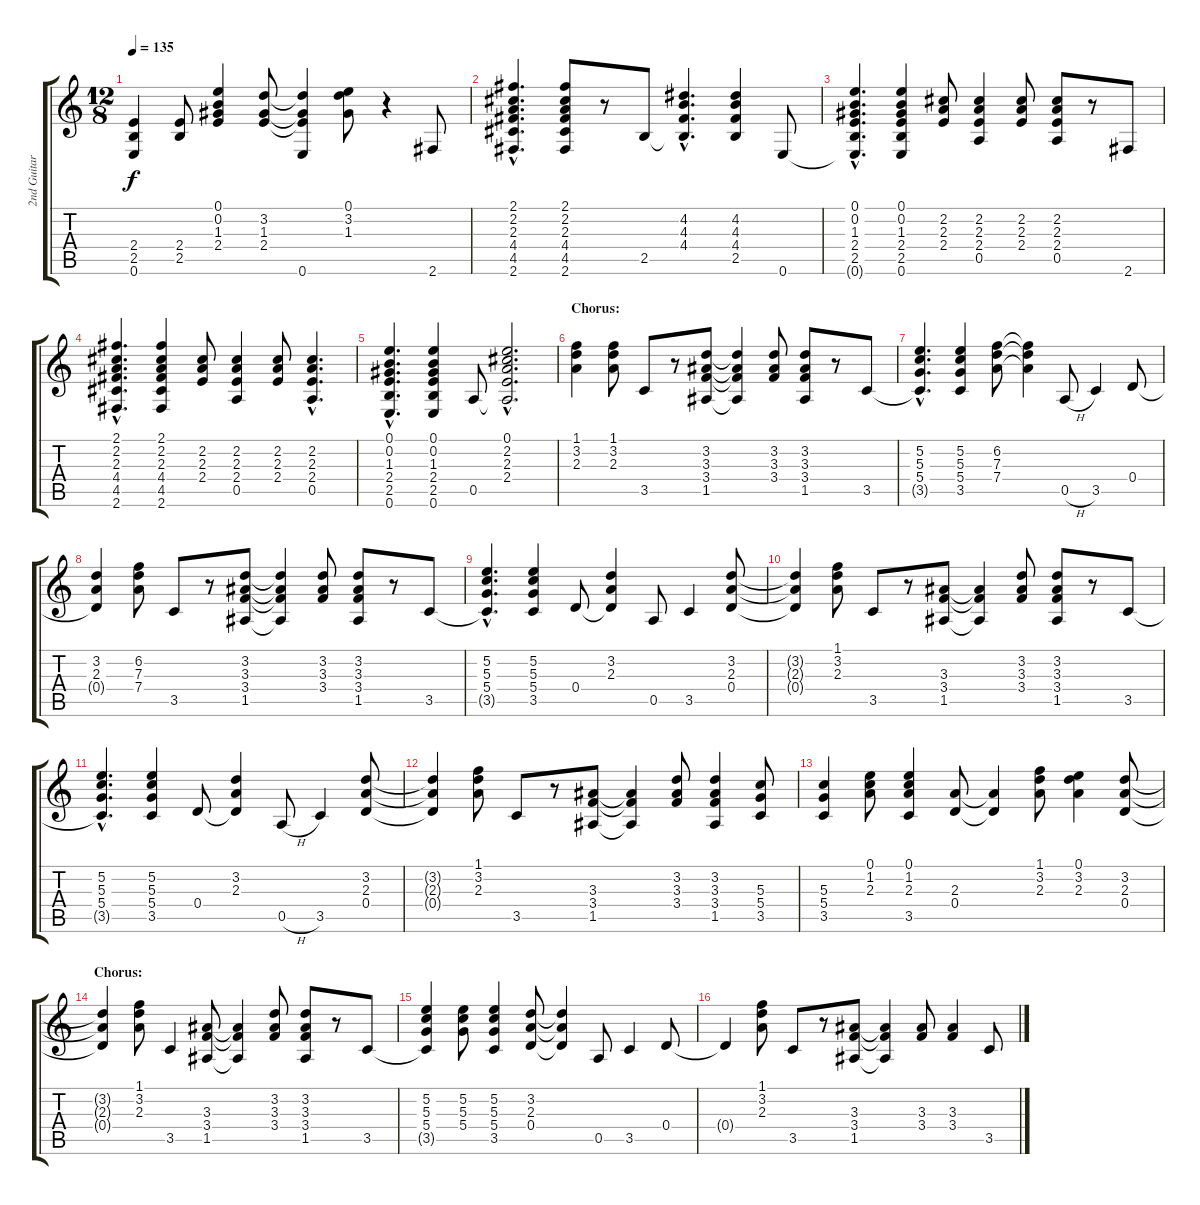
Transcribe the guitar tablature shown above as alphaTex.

\track ("2nd Guitar" "2nd Guitar") {instrument electricguitarjazz}
\staff {score tabs}
\tuning (E4 B3 G3 D3 A2 E2) {hide}
\ts (12 8)
\tempo 135
\clef g2
\ks c
(2.4 2.5 0.6).4{dy f} (2.4 2.5).8 (0.1 0.2 1.3 2.4).4 (3.2 1.3 2.4).8 (3.2{t} 1.3{t} 2.4{t} 0.6).4 (0.1 3.2 1.3).8 r.4 2.6.8 |
(2.1{hac} 2.2{hac} 2.3{hac} 4.4{hac} 4.5{hac} 2.6{hac}).4{d} (2.1 2.2 2.3 4.4 4.5 2.6).8 r.8 2.5.8 (4.2{hac} 4.3{hac} 4.4{hac} 2.5{hac t}).4{d} (4.2 4.3 4.4 2.5).4 0.6.8 |
(0.1{hac} 0.2{hac} 1.3{hac} 2.4{hac} 2.5{hac} 0.6{hac t}).4{d} (0.1 0.2 1.3 2.4 2.5 0.6).4 (2.2 2.3 2.4).8 (2.2 2.3 2.4 0.5).4 (2.2 2.3 2.4).8 (2.2 2.3 2.4 0.5).8 r.8 2.6.8 |
(2.1{hac} 2.2{hac} 2.3{hac} 4.4{hac} 4.5{hac} 2.6{hac}).4{d} (2.1 2.2 2.3 4.4 4.5 2.6).4 (2.2 2.3 2.4).8 (2.2 2.3 2.4 0.5).4 (2.2 2.3 2.4).8 (2.2{hac} 2.3{hac} 2.4{hac} 0.5{hac}).4{d} |
(0.1{hac} 0.2{hac} 1.3{hac} 2.4{hac} 2.5{hac} 0.6{hac}).4{d} (0.1 0.2 1.3 2.4 2.5 0.6).4 0.5.8 (0.1{hac} 2.2{hac} 2.3{hac} 2.4{hac} 0.5{hac t}).2{d} |
\section ("" "Chorus:")
(1.1 3.2 2.3).4 (1.1 3.2 2.3).8 3.5.8 r.8 (3.2 3.3 3.4 1.5).8 (3.2{t} 3.3{t} 3.4{t} 1.5{t}).4 (3.2 3.3 3.4).8 (3.2 3.3 3.4 1.5).8 r.8 3.5.8 |
(5.2{hac} 5.3{hac} 5.4{hac} 3.5{hac t}).4{d} (5.2 5.3 5.4 3.5).4 (6.2 7.3 7.4).8 (6.2{t} 7.3{t} 7.4{t}).4 0.5{h}.8 3.5.4 0.4.8 |
(3.2 2.3 0.4{t}).4 (6.2 7.3 7.4).8 3.5.8 r.8 (3.2 3.3 3.4 1.5).8 (3.2{t} 3.3{t} 3.4{t} 1.5{t}).4 (3.2 3.3 3.4).8 (3.2 3.3 3.4 1.5).8 r.8 3.5.8 |
(5.2{hac} 5.3{hac} 5.4{hac} 3.5{hac t}).4{d} (5.2 5.3 5.4 3.5).4 0.4.8 (3.2 2.3 0.4{t}).4 0.5.8 3.5.4 (3.2 2.3 0.4).8 |
(3.2{t} 2.3{t} 0.4{t}).4 (1.1 3.2 2.3).8 3.5.8 r.8 (3.3 3.4 1.5).8 (3.3{t} 3.4{t} 1.5{t}).4 (3.2 3.3 3.4).8 (3.2 3.3 3.4 1.5).8 r.8 3.5.8 |
(5.2{hac} 5.3{hac} 5.4{hac} 3.5{hac t}).4{d} (5.2 5.3 5.4 3.5).4 0.4.8 (3.2 2.3 0.4{t}).4 0.5{h}.8 3.5.4 (3.2 2.3 0.4).8 |
(3.2{t} 2.3{t} 0.4{t}).4 (1.1 3.2 2.3).8 3.5.8 r.8 (3.3 3.4 1.5).8 (3.3{t} 3.4{t} 1.5{t}).4 (3.2 3.3 3.4).8 (3.2 3.3 3.4 1.5).4 (5.3 5.4 3.5).8 |
(5.3 5.4 3.5).4 (0.1 1.2 2.3).8 (0.1 1.2 2.3 3.5).4 (2.3 0.4).8 (2.3{t} 0.4{t}).4 (1.1 3.2 2.3).8 (0.1 3.2 2.3).4 (3.2 2.3 0.4).8 |
\section ("" "Chorus:")
(3.2{t} 2.3{t} 0.4{t}).4 (1.1 3.2 2.3).8 3.5.4 (3.3 3.4 1.5).8 (3.3{t} 3.4{t} 1.5{t}).4 (3.2 3.3 3.4).8 (3.2 3.3 3.4 1.5).8 r.8 3.5.8 |
(5.2 5.3 5.4 3.5{t}).4 (5.2 5.3 5.4).8 (5.2 5.3 5.4 3.5).4 (3.2 2.3 0.4).8 (3.2{t} 2.3{t} 0.4{t}).4 0.5.8 3.5.4 0.4.8 |
0.4{t}.4 (1.1 3.2 2.3).8 3.5.8 r.8 (3.3 3.4 1.5).8 (3.3{t} 3.4{t} 1.5{t}).4 (3.3 3.4).8 (3.3 3.4).4 3.5.8
